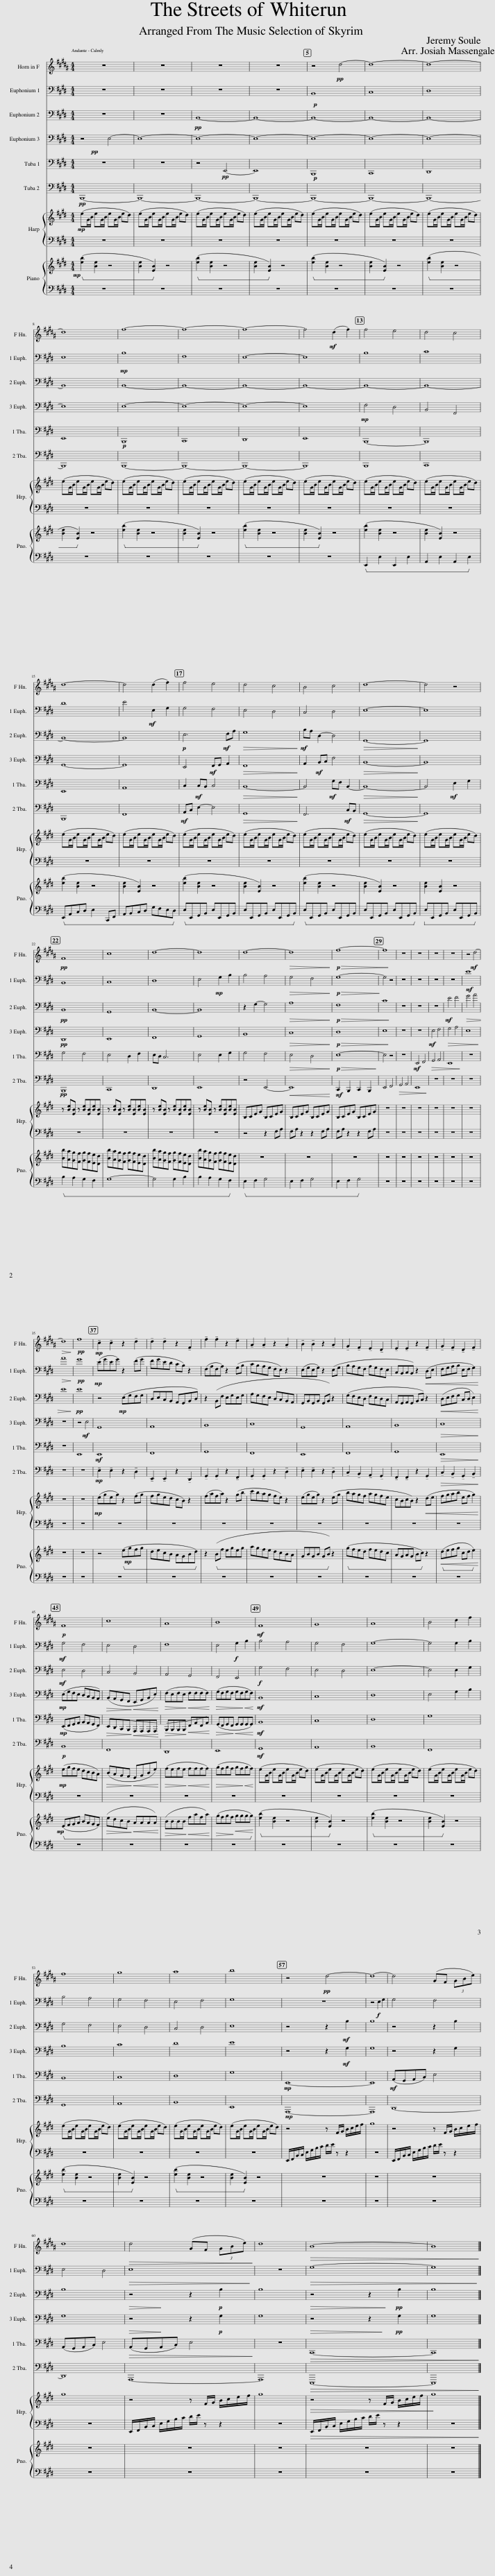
X:1
%%score 1 2 3 4 5 6 { 7 | 8 } { 9 | 10 }
L:1/8
Q:1/4=80
M:4/4
I:linebreak $
K:E
V:1 treble transpose=-7
V:2 bass
V:3 bass
V:4 bass
V:5 bass
V:6 bass
V:7 treble
V:8 bass
V:9 treble
V:10 bass
V:1
[K:B] z8 | z8 | z8 | z8 | z4!pp! d4- | %5
 d8- | d8- |$ d8 | f8- | f8- | %10
 f8- | f4!mf! (d2 f2) | f4 e4 | d4 c4 |$ d8- | %15
 d4 (d2 f2) | f4 e4 | d4 c4 | B4 c4 | d8- | %20
 d4 z4 |$!pp! F8 | c8 | d8- | d8 | %25
 d8- |!>(! d8!>)! |!p!!>(! f8- | f8!>)! | z8 | %30
 z8 | z8 | z8 | z4!mf! d4- |$!>(! d8!>)! | %35
!pp! f8 |!mp! !tenuto!c2 !tenuto!c2 z2 !tenuto!d2 | !tenuto!d2 !tenuto!d2 z2 !tenuto!F2 | !tenuto!f2 !tenuto!f2 z2 !tenuto!e2 | !tenuto!A2 !tenuto!A2 z2 !tenuto!A2 | %40
 !tenuto!B2 !tenuto!B2 z2 !tenuto!A2 | !tenuto!G2 !tenuto!F2 !tenuto!E2 !tenuto!D2 | !tenuto!E2 !tenuto!E2 z2 !tenuto!F2 | !tenuto!G2 !tenuto!F2 !tenuto!D2 !tenuto!F2 |$!p! F8 | %45
 c8 | A8 | B8 |!mf! F8 | G8 | %50
 A8 | B4 d2 f2 |$ f8 | g8 | a8 | %55
 b8 | z4!pp! d4- | d8- | d4 (GF (3GBe) |$ d8 | %60
!>(! d4 (GF (3GBe)!>)! | d8 |!>(! B8- | B8!>)! |] %64
V:2
 z8 | z8 | z8 | z8 |!p! B,,8 | %5
 C,8 | D,8 |$ E,8 |!mp! B,8 | F,8 | %10
 E,8- | E,8 | B,8 | C8 |$ D8 | %15
 E4!mf! E,2 G,2 | G,4 F,4 | E,4 D,4 | C,4 D,4 | E,8- | %20
 E,8 |$ B,,8 | C,8 | D,8 | E,4!mp! G,2 B,2 | %25
 B,4 A,4 |!>(! G,4 F,4!>)! |!p!!>(! G,8- | G,4 z4!>)! | z8 | %30
 z8 | z8 | z8 |!mf! E8 |$!>(! A8!>)! | %35
!pp! G8 |!mp! (EGEG) z2 (FG | FGED CB,) z2 | (F,A,F,A,) z2 (G,B, | CB,A,G, F,E,) z2 | %40
 (E,G,E,G,) z2 (E,G, | B,A,G,F, A,G,F,E, | C,B,,C,B,,) z2!<(! (D,E, | F,G,A,B, E,F, G,2)!<)! |$!mf! G,4 F,4 | %45
 E,4 D,4 | F,8 | E,4!f! G,2 B,2 | B,4 A,4 | G,4 F,4 | %50
 G,8- | G,4 G,2 B,2 |$ B,4 A,4 | G,4 F,4 | E,4 F,4 | %55
 G,8 | z8 | z4!f! E,2 G,2 | G,4 F,4 |$ E,4 D,4 | %60
!>(! E,8!>)! | z8 |!>(! G,8- | G,8!>)! |] %64
V:3
 z8 | z8 |!pp! B,,8- | B,,8- | B,,8- | %5
 B,,8- | B,,8- |$ B,,8 | B,,8- | B,,8- | %10
 B,,8- | B,,8- | B,,8- | B,,8- |$ B,,8- | %15
 B,,8 |!p! E,6!mf! F,A, |!>(! G,8!>)! |!mf! B,A, D,2- D,4 |!>(! G,,8-!>)! | %20
 G,,8 |$!pp! B,,8 | G,,8 | B,,8- | B,,8 | %25
 z2 G,2- G,4 |!>(! A,8!>)! |!p!!>(! F,8 | C8!>)! | z8 | %30
 z8 | z8 |!mf! E4 F4 |!>(! G4 A4 |$ E8!>)! | %35
!pp! E8 | z4!mp! (E,G,F,G, | D,E,C,B,, A,,G,,B,,D,) | z2 (B,,F, E,G,E,G, | A,G,F,E, D,C,B,,A,, | %40
 G,,B,,G,,B,, G,,B,,) z2 | (G,F,E,D, F,E,D,C, | A,,G,,A,,G,, B,,C,) z2 |!<(! (D,E,F,G, C,D, E,2)!<)! |$!mf! E,4 D,4 | %45
 C,4 B,,4 | A,,4 G,,4 | F,,4 E,,4 |!f! G,4 F,4 | E,4 D,4 | %50
 E,8- | E,4 E,2 G,2 |$ G,4 F,4 | E,4 D,4 | C,4 D,4 | %55
 E,8 | z4 z2!mf! B,2 | B,8 | z4 z2 B,2 |$ B,8 | %60
!>(! z4 z2!p! B,2!>)! | B,8 |!>(! z4 z2!pp! B,2 | B,8!>)! |] %64
V:4
 z4 E,4-!pp! | E,8- | E,8- | E,8- | E,8- | %5
 E,8- | E,8- |$ E,8 | E,8- | E,8- | %10
 E,8- | E,8 |!mp! F,4 D,4 | B,,4 F,,4 |$ G,,8- | %15
 G,,8 | E,,4!mf! F,,G,, A,,2 |!>(! F,,8!>)! | A,,2!mf! B,,C, F,4 |!>(! B,,8-!>)! | %20
 B,,8 |$!pp! D,,8 | E,,8 | F,,8 | G,,8 | %25
 B,,8 |!>(! C,8!>)! |!p!!>(! D,8 | E,8!>)! | z8 | %30
 z8 |!mf! E,4 F,4 |!>(! G,4 A,4 | E,8!>)! |$ z8 | %35
 z4!mf! E,4 | G,,8 | A,,8 | B,,8 | C,8 | %40
 G,,8 | A,,8 | B,,8 |!>(! C,8!>)! |$!mp! (E,G,F,E, D,C,B,,A,,) | %45
!>(! (B,,A,,G,,F,,!>)!!<(! E,,G,,B,,E,)!<)! |!>(! (F,E,F,E,!>)!!<(! F,F,F,F,)!<)! |!>(! (G,F,G,F, G,F,!>)!!<(!G,F,)!<)! |!mf! B,,8 | C,8 | %50
 D,8 | E,4 G,2 B,2 |$ B,8 | C8 | D8 | %55
 E8 | z4 z2!mf! G,2 | G,8 | z4 z2 G,2 |$ G,8 | %60
!>(! z4 z2!p! G,2!>)! | G,8 |!>(! z4 z2!pp! G,2 | G,8!>)! |] %64
V:5
 z8 | z8 | z4!pp! E,,4- | E,,8 |!p! B,,,8 | %5
 C,,8 | D,,8 |$ E,,8 |!p! B,,,8 | C,,8 | %10
 D,,8 | E,,8 | B,,,8- | B,,,8 |$ E,,8 | %15
 A,,8 | C,2!mf! C,B,, C,4 |!>(! B,,8-!>)! | B,,4!mf! G,F, B,,2- |!>(! B,,8-!>)! | %20
 B,,4!mf! E,2 G,2 |$ G,4 F,4 | E,4 D,2 F,2 | E,D, C,6 | E,4 E,2 G,2 | %25
 G,4 F,4 |!>(! E,4 D,4!>)! |!p!!>(! E,8- | E,4 z4!>)! | z8 | %30
!mf! E,,4 F,,4 |!>(! G,,4 A,,4 | E,,8!>)! | z8 |$ z8 | %35
 E,,8 |!mf! E,,8 | F,,8 | G,,8 | F,,8 | %40
 E,,8 | F,,8 | G,,8 |!>(! E,,8!>)! |$!mp! (E,,F,,G,,A,, B,,A,,G,,F,,) | %45
!>(! (E,,D,,C,,B,,,!>)!!<(! A,,,A,,,A,,,A,,,)!<)! |!>(! (B,,,B,,,B,,,B,,,!>)!!<(! F,,A,,F,,A,,)!<)! |!>(! (G,,F,,G,,F,,!>)!!<(! G,,G,,G,,G,,)!<)! |!mf! B,,8 | C,8 | %50
 D,8 | G,8 |$ B,,8 | C,8 | D,8 | %55
 G,8 |!mp! E,,8- | E,,8 |!mf! (A,,G,,A,,C,) E,4 |$ (A,,G,,A,,C,) E,4 | %60
!>(! (A,,G,,A,,C,) E,4!>)! | z8 |!>(! C,,8- | C,,8!>)! |] %64
V:6
!pp! B,,,8- | B,,,8- | B,,,8- | B,,,8- | B,,,8- | %5
 B,,,8- | B,,,8- |$ B,,,8 | B,,,8- | B,,,8- | %10
 B,,,8- | B,,,8 | B,,,8 | C,,8 |$ B,,,8 | %15
 F,,8 |!mf! A,,C, E,2- E,4 |!>(! G,,8!>)! | F,,6!mf! C,B,, |!>(! G,,8-!>)! | %20
 G,,8 |$!pp! B,,,8 | C,,8 | D,,8 | E,,8 | %25
 z4 E,,4- |!<(! E,,8!<)! |!mf! C,,2 B,,,2 C,,2 B,,,2 | E,,4 F,,4 |!>(! G,,4 A,,4 | %30
 E,,8!>)! | z8 | z8 | z8 |$ z8 | %35
 z8 |!mp! !tenuto!E,2 !tenuto!E,2 z2 !tenuto!D,2 | !tenuto!E,,2 !tenuto!E,,2 z2 !tenuto!D,,2 | !tenuto!G,,2 !tenuto!G,,2 z2 !tenuto!F,,2 | !tenuto!G,,2 !tenuto!G,,2 z2 !tenuto!D,2 | %40
 !tenuto!E,2 !tenuto!E,2 z2 !tenuto!D,2 | !tenuto!C,2 !tenuto!B,,2 !tenuto!A,,2 !tenuto!G,,2 | !tenuto!F,,2 !tenuto!F,,2 z2 !tenuto!G,,2 |!>(! !tenuto!C,2 !tenuto!B,,2 !tenuto!G,,2 !tenuto!B,,2!>)! |$!p! B,,8 | %45
 F,,8 | D,,8 | E,,8 |!mf! G,,8 | A,,8 | %50
 B,,8 | F,,8 |$ G,,8 | A,,8 | B,,8 | %55
 E,,8 |!mp! A,,,8- | A,,,8 | D,,8- |$ D,,8 | %60
 A,,,8- | A,,,8 |!>(! E,,,8- | E,,,8!>)! |] %64
V:7
!mp! (eG/B/ eG/B/ eG/B/ ed) | (eG/B/ eG/B/ eG/B/ ed) | (eG/B/ eG/B/ eG/B/ ed) | (eG/B/ eG/B/ eG/B/ ed) | (eG/B/ eG/B/ eG/B/ ed) | %5
 (eG/B/ eG/B/ eG/B/ ed) | (eG/B/ eG/B/ eG/B/ ed) |$ (eG/B/ eG/B/ eG/B/ ed) | (eG/B/ eG/B/ eG/B/ ed) | (eG/B/ eG/B/ eG/B/ ed) | %10
 (eG/B/ eG/B/ eG/B/ ed) | (eG/B/ eG/B/ eG/B/ ed) | (eG/B/ eG/B/ eG/B/ ed) | (eG/B/ eG/B/ eG/B/ ed) |$ (eG/B/ eG/B/ eG/B/ ed) | %15
 (eG/B/ eG/B/ eG/B/ ed) | (eG/B/ eG/B/ eG/B/ ed) | (eG/B/ eG/B/ eG/B/ ed) | (eG/B/ eG/B/ eG/B/ ed) | (eG/B/ eG/B/ eG/B/ ed) | %20
 (eG/B/ eG/B/ eG/B/ ed) |$ z [Be][EB] z [Be][EB][Be][EB] | z [Be][EB] z [Be][EB][Be][EB] | z [Be][EB] z [Be][EB][Be][EB] | z [Be][EB] z [Be][EB][Be][EB] | %25
 B,CEG B,CEG | B,CEG B,CEG | B,CEG B,CEG | z8 | z8 | %30
 z8 | z8 | z8 | z8 |$ z8 | %35
 z8 |!mp! (egeg) z2 (fg | fged cB) z2 | (fafa) z2 (gb | c'bag fe) z2 | %40
 (egeg) z2 (eg | bagf agfe | cBcB) z2!<(! (de | fgab ef g2)!<)! |$!mp! (egfe dcBA) | %45
!>(! (BAGF!>)!!<(! EGBe)!<)! |!>(! (fefe!>)!!<(! ffff)!<)! |!>(! (gfgf gf!>)!!<(!gf)!<)! | (eG/B/ eG/B/ eG/B/ ed) | (eG/B/ eG/B/ eG/B/ ed) | %50
 (eG/B/ eG/B/ eG/B/ ed) | (eG/B/ eG/B/ eG/B/ ed) |$ (eG/B/ eG/B/ eG/B/ ed) | (eG/B/ eG/B/ eG/B/ ed) | (eG/B/ eG/B/ eG/B/ ed) | %55
 (eG/B/ eG/B/ eG/B/ ed) | z4 z F/G/ B/c/e/f/ | g8 | z4 z F/G/ B/c/e/f/ |$ g8 | %60
 z4 z F/G/ B/c/e/f/ | g8 |!>(! z4 z F/G/ B/c/e/f/ | g8!>)! |] %64
V:8
 z8 | z8 | z8 | z8 | z8 | %5
 z8 | z8 |$ z8 | z8 | z8 | %10
 z8 | z8 | z8 | z8 |$ z8 | %15
 z8 | z8 | z8 | z8 | z8 | %20
 z8 |$ z8 | z8 | z8 | z8 | %25
 z4 z2 F,A, | F,A, z2 z2 F,A, | F,A, z2 z2 F,A, | z8 | z8 | %30
 z8 | z8 | z8 | z8 |$ z8 | %35
 z8 | z8 | z8 | z8 | z8 | %40
 z8 | z8 | z8 | z8 |$ z8 | %45
 z8 | z8 | z8 | z8 | z8 | %50
 z8 | z8 |$ z8 | z8 | z8 | %55
 z8 | E,,/F,,/B,,/C,/ E,/G,/B,/C/ D/E/ z z2 | z8 | E,,/F,,/B,,/C,/ E,/G,/B,/C/ D/E/ z z2 |$ z8 | %60
 E,,/F,,/B,,/C,/ E,/G,/B,/C/ D/E/ z z2 | z8 |!>(! E,,/F,,/B,,/C,/ E,/G,/B,/C/ D/E/ z z2 | z8!>)! |] %64
V:9
!mp!!ped! ([eb]2 [Be]2 z4 | [Be]2 [EB]2)!ped-up! z4 |!ped! ([eb]2 [Be]2 z4 | [Be]2 [EB]2)!ped-up! z4 |!ped! ([eb]2 [Be]2 z4 | %5
 [Be]2 [EB]2)!ped-up! z4 |!ped! ([eb]2 [Be]2 z4 |$ [Be]2 [EB]2)!ped-up! z4 |!ped! ([eb]2 [Be]2 z4 | [Be]2 [EB]2)!ped-up! z4 | %10
!ped! ([eb]2 [Be]2 z4 | [Be]2 [EB]2)!ped-up! z4 | ([eb]2!ped! [Be]2 z4 | [Be]2 [EB]2) z4!ped-up! |$ ([eb]2!ped! [Be]2 z4 | %15
 [Be]2 [EB]2) z4!ped-up! | ([eb]2!ped! [Be]2 z4 | [Be]2 [EB]2) z4!ped-up! | ([eb]2!ped! [Be]2 z4 | [Be]2 [EB]2) z4!ped-up! | %20
 [Be]2!ped! [EB]2 z4!ped-up! |$ [Bb]!ped![Aa][Gg][Ff] [Gg][Ff][Ee][Dd] | [Bb][Aa][Gg][Ff] [Gg][Ff][Ee][Dd] | [Bb][Aa][Gg][Ff] [Gg][Ff][Ee][Dd] | [Bb][Aa][Gg][Ff] [Gg][Ff][Ee][Dd]!ped-up! | %25
 z8!ped! | z8 | z8!ped-up! | z8 | z8 | %30
 z8 | z8 | z8 | z8 |$ z8 | %35
 z8 | z4!mp!!ped! (egfg | decB AGBd)!ped-up! | z2!ped! (Bf egeg | agfe dcBA | %40
 GBGB GB)!ped-up! z2 |!ped! (gfed fedc | AGAG Bc)!ped-up! z2 |!<(!!ped! (defg cd e2)!<)!!ped-up! |$!mp!!ped! (EFGA BAGF) | %45
!>(! (edcB!>)!!<(! AAAA)!<)! |!>(! (BBBB!>)!!<(! fafa)!<)! |!>(! (gfgf!>)!!<(! gggg)!ped-up!!<)! |!ped! ([eb]2 [Be]2 z4 | [Be]2 [EB]2)!ped-up! z4 | %50
!ped! ([eb]2 [Be]2 z4 | [Be]2 [EB]2)!ped-up! z4 |$!ped! ([eb]2 [Be]2 z4 | [Be]2 [EB]2)!ped-up! z4 |!ped! ([eb]2 [Be]2 z4 | %55
 [Be]2 [EB]2)!ped-up! z4 | z8 | z8 | z8 |$ z8 | %60
 z8 | z8 | z8 | z8 |] %64
V:10
 z8 | z8 | z8 | z8 | z8 | %5
 z8 | z8 |$ z8 | z8 | z8 | %10
 z8 | z8 | E,,2 E,2 E,,2 E,2 | A,,2 E,2 A,,2 E,2 |$ E,,A,,C,D, E,2 C,,F,, | %15
 A,,B,,C,D, G,F,E,D, | E,E,,G,,B,, E,E,,G,,B,, | E,E,,G,,B,, E,E,,G,,B,, | E,E,,G,,B,, E,E,,G,,B,, | E,E,,G,,B,, E,E,,G,,B,, | %20
 E,E,,G,,B,, E,E,,G,,B,, |$ B,2 A,2 G,2 F,2 | G,8- | G,4 G,2 B,2 | B,2 A,2 G,2 F,2 | %25
 E,2 F,2 G,4 | E,2 F,2 G,4 | E,2 F,2 G,4 | z8 | z8 | %30
 z8 | z8 | z8 | z8 |$ z8 | %35
 z8 | z8 | z8 | z8 | z8 | %40
 z8 | z8 | z8 | z8 |$ z8 | %45
 z8 | z8 | z8 | z8 | z8 | %50
 z8 | z8 |$ z8 | z8 | z8 | %55
 z8 | z8 | z8 | z8 |$ z8 | %60
 z8 | z8 | z8 | z8 |] %64
